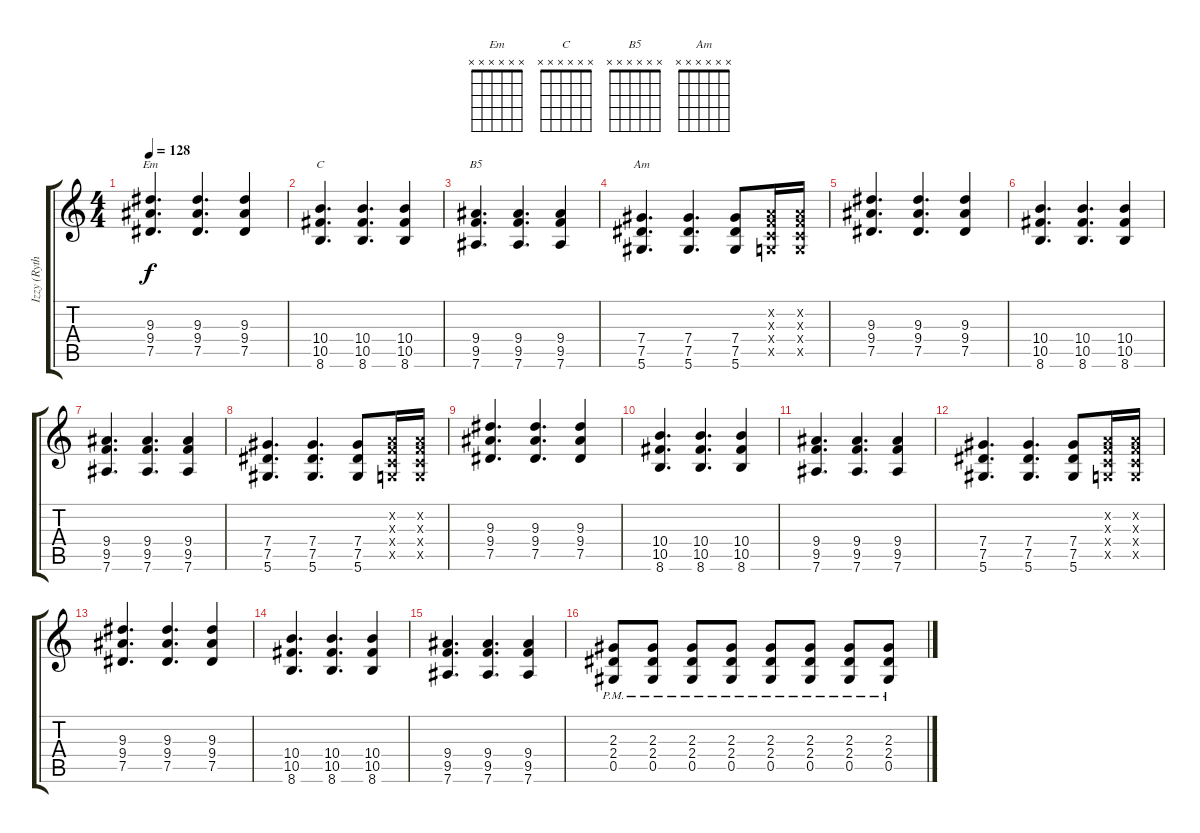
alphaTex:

\track ("Izzy (Rythm Guitar)" "Izzy (Ryth") {instrument distortionguitar}
\staff {score tabs}
\tuning (Eb4 Bb3 Gb3 Db3 Ab2 Eb2) {hide}
\chord ("Em" x x x x x x)
\chord ("C" x x x x x x)
\chord ("B5" x x x x x x)
\chord ("Am" x x x x x x)
\ts (4 4)
\tempo 128
\clef g2
\ks c
(9.3 9.4 7.5).4{d ch "Em" dy f} (9.3 9.4 7.5).4{d} (9.3 9.4 7.5).4 |
(10.4 10.5 8.6).4{d ch "C"} (10.4 10.5 8.6).4{d} (10.4 10.5 8.6).4 |
(9.4 9.5 7.6).4{d ch "B5"} (9.4 9.5 7.6).4{d} (9.4 9.5 7.6).4 |
(7.4 7.5 5.6).4{d ch "Am"} (7.4 7.5 5.6).4{d} (7.4 7.5 5.6).8 (-1.2{x} -1.3{x} -1.4{x} -1.5{x}).16 (-1.2{x} -1.3{x} -1.4{x} -1.5{x}).16 |
(9.3 9.4 7.5).4{d} (9.3 9.4 7.5).4{d} (9.3 9.4 7.5).4 |
(10.4 10.5 8.6).4{d} (10.4 10.5 8.6).4{d} (10.4 10.5 8.6).4 |
(9.4 9.5 7.6).4{d} (9.4 9.5 7.6).4{d} (9.4 9.5 7.6).4 |
(7.4 7.5 5.6).4{d} (7.4 7.5 5.6).4{d} (7.4 7.5 5.6).8 (-1.2{x} -1.3{x} -1.4{x} -1.5{x}).16 (-1.2{x} -1.3{x} -1.4{x} -1.5{x}).16 |
(9.3 9.4 7.5).4{d} (9.3 9.4 7.5).4{d} (9.3 9.4 7.5).4 |
(10.4 10.5 8.6).4{d} (10.4 10.5 8.6).4{d} (10.4 10.5 8.6).4 |
(9.4 9.5 7.6).4{d} (9.4 9.5 7.6).4{d} (9.4 9.5 7.6).4 |
(7.4 7.5 5.6).4{d} (7.4 7.5 5.6).4{d} (7.4 7.5 5.6).8 (-1.2{x} -1.3{x} -1.4{x} -1.5{x}).16 (-1.2{x} -1.3{x} -1.4{x} -1.5{x}).16 |
(9.3 9.4 7.5).4{d} (9.3 9.4 7.5).4{d} (9.3 9.4 7.5).4 |
(10.4 10.5 8.6).4{d} (10.4 10.5 8.6).4{d} (10.4 10.5 8.6).4 |
(9.4 9.5 7.6).4{d} (9.4 9.5 7.6).4{d} (9.4 9.5 7.6).4 |
(2.3{pm} 2.4{pm} 0.5{pm}).8 (2.3{pm} 2.4{pm} 0.5{pm}).8 (2.3{pm} 2.4{pm} 0.5{pm}).8 (2.3{pm} 2.4{pm} 0.5{pm}).8 (2.3{pm} 2.4{pm} 0.5{pm}).8 (2.3{pm} 2.4{pm} 0.5{pm}).8 (2.3{pm} 2.4{pm} 0.5{pm}).8 (2.3{pm} 2.4{pm} 0.5{pm}).8
